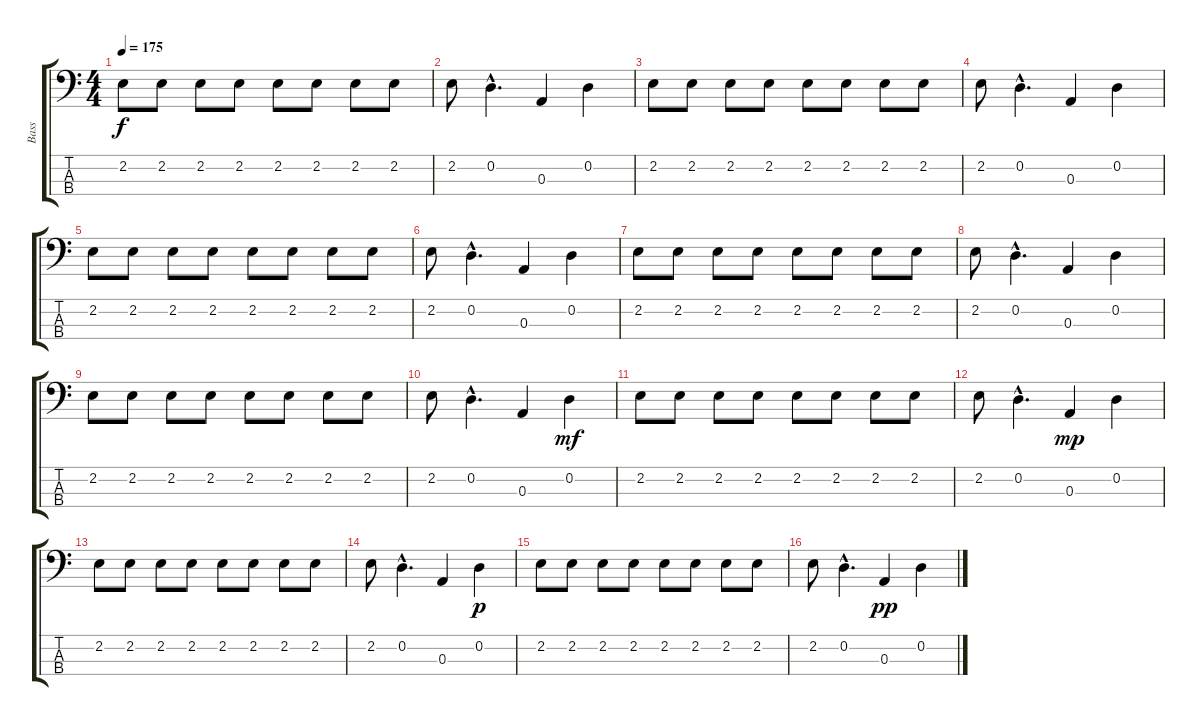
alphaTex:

\track ("Bass" "Bass") {instrument electricbassfinger}
\staff {score tabs}
\tuning (G2 D2 A1 E1) {hide}
\ts (4 4)
\tempo 175
\clef f4
\ks c
2.2.8{dy f} 2.2.8 2.2.8 2.2.8 2.2.8 2.2.8 2.2.8 2.2.8 |
2.2.8 0.2{hac}.4{d} 0.3.4 0.2.4 |
2.2.8 2.2.8 2.2.8 2.2.8 2.2.8 2.2.8 2.2.8 2.2.8 |
2.2.8 0.2{hac}.4{d} 0.3.4 0.2.4 |
2.2.8 2.2.8 2.2.8 2.2.8 2.2.8 2.2.8 2.2.8 2.2.8 |
2.2.8 0.2{hac}.4{d} 0.3.4 0.2.4 |
2.2.8 2.2.8 2.2.8 2.2.8 2.2.8 2.2.8 2.2.8 2.2.8 |
2.2.8 0.2{hac}.4{d} 0.3.4 0.2.4 |
2.2.8 2.2.8 2.2.8 2.2.8 2.2.8 2.2.8 2.2.8 2.2.8 |
2.2.8 0.2{hac}.4{d} 0.3.4 0.2.4{dy mf} |
2.2.8 2.2.8 2.2.8 2.2.8 2.2.8 2.2.8 2.2.8 2.2.8 |
2.2.8 0.2{hac}.4{d} 0.3.4{dy mp} 0.2.4 |
2.2.8 2.2.8 2.2.8 2.2.8 2.2.8 2.2.8 2.2.8 2.2.8 |
2.2.8 0.2{hac}.4{d} 0.3.4 0.2.4{dy p} |
2.2.8 2.2.8 2.2.8 2.2.8 2.2.8 2.2.8 2.2.8 2.2.8 |
2.2.8 0.2{hac}.4{d} 0.3.4{dy pp} 0.2.4
